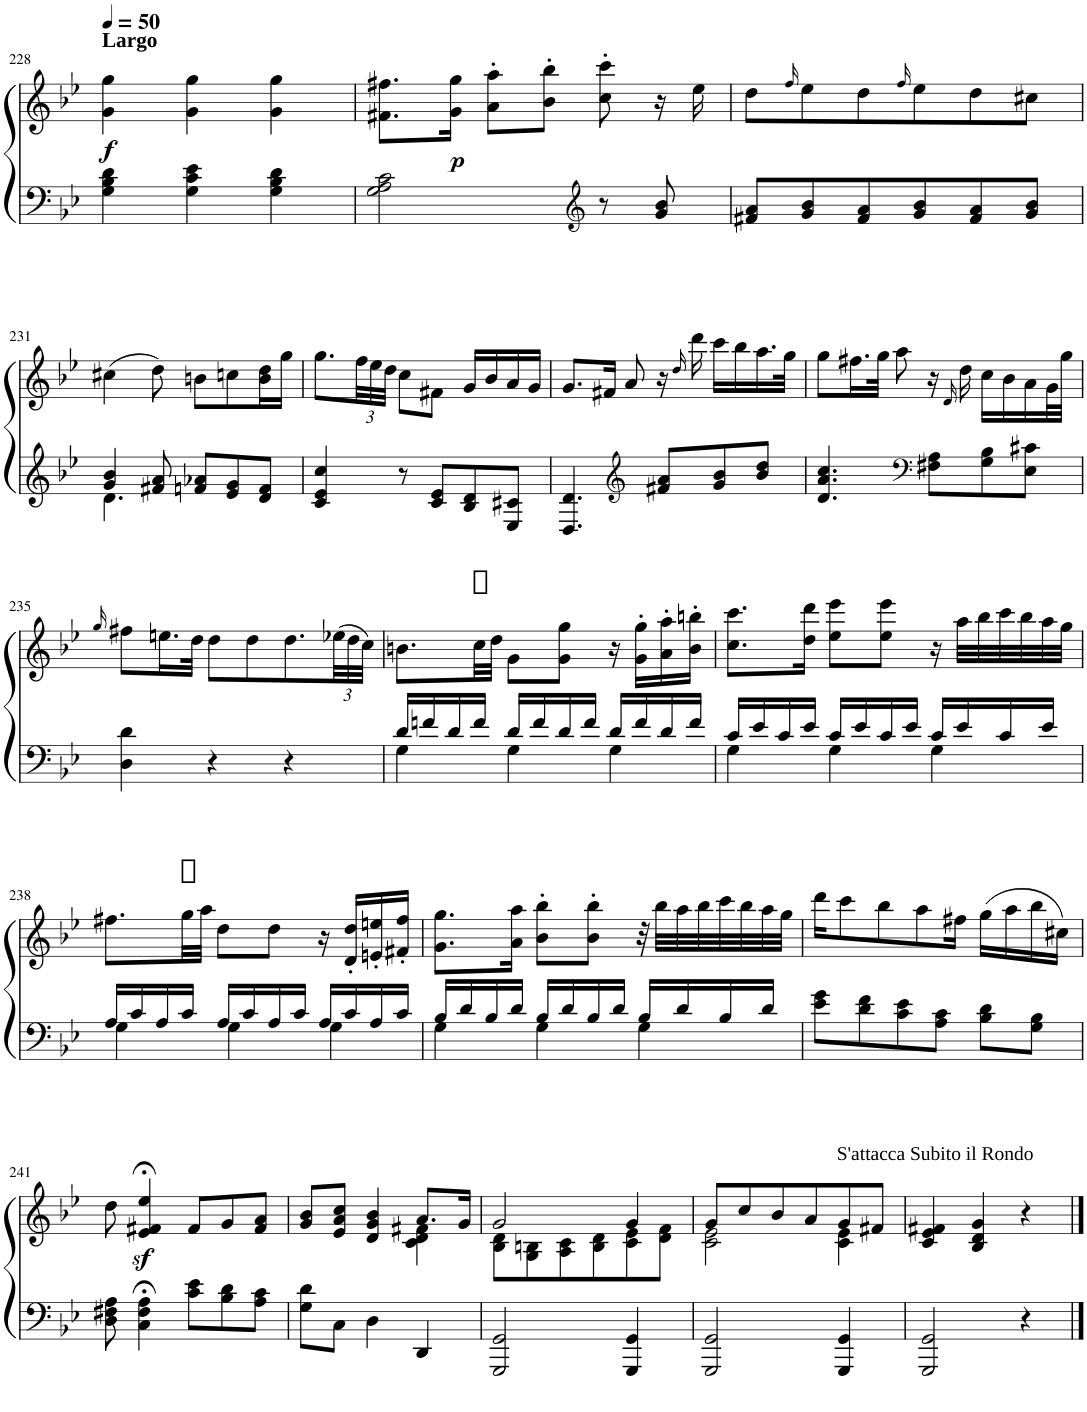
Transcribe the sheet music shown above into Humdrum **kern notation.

**kern	**kern	**dynam
*part1	*part1	*part1
*staff2	*staff1	*staff1/2
*I"Piano	*	*
*I'Pno.	*	*
!!LO:PB:g=z
*clefF4	*clefG2	*
*k[b-e-]	*k[b-e-]	*
*B-:	*B-:	*
*M3/4	*M3/4	*
*MM50	*MM50	*
=228	=228	=228
!	!LO:TX:a:B:t=Largo	!
!	!	!LO:DY:b
4G\ 4B-\ 4d\	4g\ 4gg\	f
4G\ 4c\ 4e-\	4g\ 4gg\	.
4G\ 4B-\ 4d\	4g\ 4gg\	.
=229	=229	=229
2G\ 2A\ 2c\	8.f#X\ 8.ff#X\L	.
!	!	!LO:DY:b
.	16g\ 16gg\Jk	p
.	8a\' 8aa\'L	.
.	8b-\' 8bb-\'J	.
*clefG2	*	*
8r	8cc\' 8ccc\'	.
8g/ 8b-/	16r	.
.	16ee-\	.
=230	=230	=230
8f#X/ 8a/L	8dd\L	.
.	16qff/	.
8g/ 8b-/	8ee-\	.
8f#/ 8a/	8dd\	.
.	16qff/	.
8g/ 8b-/	8ee-\	.
8f#/ 8a/	8dd\	.
8g/ 8b-/J	8cc#X\J	.
!!LO:LB:g=z
=231	=231	=231
*^	*	*
4g/ 4b-/	4.d\	(4cc#X\	.
8f#X/ 8a/	.	8dd\)	.
8fn/ 8a-X/L	8ryy	8bn\L	.
8e-/ 8g/	4ryy	8ccn\	.
8d/ 8f/J	.	16b\ 16dd\L	.
.	.	16gg\JJ	.
*v	*v	*	*
=232	=232	=232
4c/ 4e-/ 4cc/	8.gg\L	.
*	*Xbrackettup	*
.	48ff\LL	.
.	48ee-\	.
.	48dd\JJJ	.
8r	8cc\L	.
8c/ 8e-/L	8f#X\J	.
8B-/ 8d/	16g/LL	.
.	16b-/	.
8E-/ 8c#X/J	16a/	.
.	16g/JJ	.
=233	=233	=233
4.D/ 4.d/	8.g/L	.
.	16f#X/Jk	.
*clefG2	*	*
.	8a/	.
8f#X/ 8a/L	16r	.
.	16qdd/	.
.	16ddd\	.
8g/ 8b-/	16ccc\LL	.
.	16bb-\	.
8b-/ 8dd/J	16.aa\	.
.	32gg\JJk	.
=234	=234	=234
4.d/ 4.a/ 4.cc/	8gg\L	.
.	16.ff#X\L	.
.	32gg\JJk	.
.	8aa\	.
*clefF4	*	*
8F#X\ 8A\L	16r	.
.	16qd/	.
.	16dd\	.
8G\ 8B-\	16cc\LL	.
.	16b-\	.
8E-\ 8c#X\J	16a\	.
.	32g\L	.
.	32gg\JJJ	.
!!LO:LB:g=z
=235	=235	=235
.	16qgg/	.
4D\ 4d\	8ff#X\L	.
.	16.een\L	.
.	32dd\JJk	.
4r	8dd\L	.
.	8dd\	.
4r	8.dd\	.
.	(48ee-X\LL	.
.	48dd\	.
.	48cc\JJJ)	.
=236	=236	=236
*^	*	*
16d/LL	4G\	8.bn\L	.
16fn/	.	.	.
16d/	.	.	.
16f/JJ	.	32cc\LL	.
.	.	32dd\JJJ	.
16d/LL	4G\	8g\L	.
16f/	.	.	.
16d/	.	8g\ 8gg\J	.
16f/JJ	.	.	.
16d/LL	4G\	16r	.
16f/	.	16g\' 16gg\'LL	.
16d/	.	16a\' 16aa\'	.
16f/JJ	.	16b\' 16bbn\'JJ	.
=237	=237	=237	=237
16c/LL	4G\	8.cc\ 8.ccc\L	.
16e-/	.	.	.
16c/	.	.	.
16e-/JJ	.	16dd\ 16ddd\Jk	.
16c/LL	4G\	8ee-\ 8eee-\L	.
16e-/	.	.	.
16c/	.	8ee-\ 8eee-\J	.
16e-/JJ	.	.	.
16c/LL	4G\	16r	.
16e-/	.	32aa\LLL	.
.	.	32bb-\	.
16c/	.	32ccc\	.
.	.	32bb-\	.
16e-/JJ	.	32aa\	.
.	.	32gg\JJJ	.
!!LO:LB:g=z
=238	=238	=238	=238
16A/LL	4G\	8.ff#X\L	.
16c/	.	.	.
16A/	.	.	.
16c/JJ	.	32gg\LL	.
.	.	32aa\JJJ	.
16A/LL	4G\	8dd\L	.
16c/	.	.	.
16A/	.	8dd\J	.
16c/JJ	.	.	.
16A/LL	4G\	16r	.
16c/	.	16d/' 16dd/'LL	.
16A/	.	16en/' 16een/'	.
16c/JJ	.	16f#X/' 16ff#/'JJ	.
=239	=239	=239	=239
16B-/LL	4G\	8.g\ 8.gg\L	.
16d/	.	.	.
16B-/	.	.	.
16d/JJ	.	16a\ 16aa\Jk	.
16B-/LL	4G\	8b-\' 8bb-\'L	.
16d/	.	.	.
16B-/	.	8b-\' 8bb-\'J	.
16d/JJ	.	.	.
16B-/LL	4G\	32r	.
.	.	32bb-\LLL	.
16d/	.	32aa\	.
.	.	32bb-\	.
16B-/	.	32ccc\	.
.	.	32bb-\	.
16d/JJ	.	32aa\	.
.	.	32gg\JJJ	.
*v	*v	*	*
=240	=240	=240
8e-\ 8g\L	16ddd\KL	.
.	8ccc\	.
8d\ 8f\	.	.
.	8bb-\	.
8c\ 8e-\	.	.
.	8aa\	.
8A\ 8c\J	.	.
.	16ff#X\Jk	.
8B-\ 8d\L	(16gg\LL	.
.	16aa\	.
8G\ 8B-\J	16bb-\	.
.	16cc#X\JJ)	.
!!LO:LB:g=z
=241	=241	=241
8D\ 8F#X\ 8A\	8dd\	.
4C\;< 4F#\;< 4A\;<	4e-/z<;< 4f#X/z<;< 4ee-/z<;<	.
8c\ 8e-\L	8f#/L	.
8B-\ 8d\	8g/	.
8A\ 8c\J	8f#/ 8a/J	.
=242	=242	=242
*	*^	*
8G\ 8d\L	8g/ 8b-/L	4ryy	.
8C\J	8e-/ 8a/ 8cc/J	.	.
4D\	4d/ 4g/ 4b-/	4ryy	.
4DD/	8.a/L	4c\ 4d\ 4f#X\	.
.	16g/Jk	.	.
=243	=243	=243	=243
2GGG/ 2GG/	2g/	8B-\ 8d\L	.
.	.	8G\ 8Bn\	.
.	.	8A\ 8c\	.
.	.	8B\ 8d\	.
4GGG/ 4GG/	4g/	8c\ 8e-\	.
.	.	8d\ 8f\J	.
=244	=244	=244	=244
2GGG/ 2GG/	8g/L	2c\ 2e-\	.
.	8cc/	.	.
.	8b-/	.	.
.	8a/	.	.
!	!LO:TX:a:t=S'attacca Subito il Rondo	!	!
4GGG/ 4GG/	8g/	4c\ 4e-\	.
.	8f#X/J	.	.
*	*v	*v	*
=245	=245	=245
2GGG/ 2GG/	4c/ 4e-/ 4f#X/	.
.	4B-/ 4d/ 4g/	.
4r	4r	.
==	==	==
*-	*-	*-
